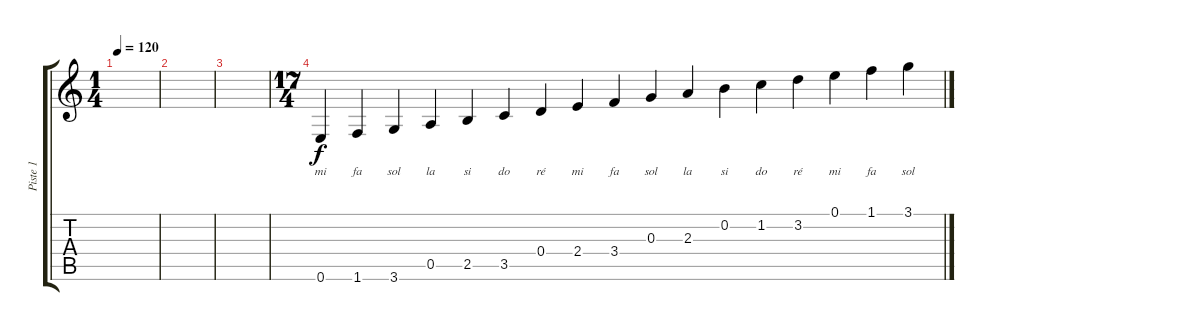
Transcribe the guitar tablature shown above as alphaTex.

\track ("Piste 1" "Piste 1") {instrument acousticguitarsteel}
\staff {score tabs}
\tuning (E4 B3 G3 D3 A2 E2) {hide}
\ts (1 4)
\tempo 120
\clef g2
\ks c
|
|
|
\ts (17 4)
0.6.4{lyrics (0 "mi") lyrics (1 "") lyrics (2 "") lyrics (3 "") lyrics (4 "")} 1.6.4{lyrics (0 "fa") lyrics (1 "") lyrics (2 "") lyrics (3 "") lyrics (4 "")} 3.6.4{lyrics (0 "sol") lyrics (1 "") lyrics (2 "") lyrics (3 "") lyrics (4 "")} 0.5.4{lyrics (0 "la") lyrics (1 "") lyrics (2 "") lyrics (3 "") lyrics (4 "")} 2.5.4{lyrics (0 "si") lyrics (1 "") lyrics (2 "") lyrics (3 "") lyrics (4 "")} 3.5.4{lyrics (0 "do") lyrics (1 "") lyrics (2 "") lyrics (3 "") lyrics (4 "")} 0.4.4{lyrics (0 "ré") lyrics (1 "") lyrics (2 "") lyrics (3 "") lyrics (4 "")} 2.4.4{lyrics (0 "mi") lyrics (1 "") lyrics (2 "") lyrics (3 "") lyrics (4 "")} 3.4.4{lyrics (0 "fa") lyrics (1 "") lyrics (2 "") lyrics (3 "") lyrics (4 "")} 0.3.4{lyrics (0 "sol") lyrics (1 "") lyrics (2 "") lyrics (3 "") lyrics (4 "")} 2.3.4{lyrics (0 "la") lyrics (1 "") lyrics (2 "") lyrics (3 "") lyrics (4 "")} 0.2.4{lyrics (0 "si") lyrics (1 "") lyrics (2 "") lyrics (3 "") lyrics (4 "")} 1.2.4{lyrics (0 "do") lyrics (1 "") lyrics (2 "") lyrics (3 "") lyrics (4 "")} 3.2.4{lyrics (0 "ré") lyrics (1 "") lyrics (2 "") lyrics (3 "") lyrics (4 "")} 0.1.4{lyrics (0 "mi") lyrics (1 "") lyrics (2 "") lyrics (3 "") lyrics (4 "")} 1.1.4{lyrics (0 "fa") lyrics (1 "") lyrics (2 "") lyrics (3 "") lyrics (4 "")} 3.1.4{lyrics (0 "sol") lyrics (1 "") lyrics (2 "") lyrics (3 "") lyrics (4 "")}
